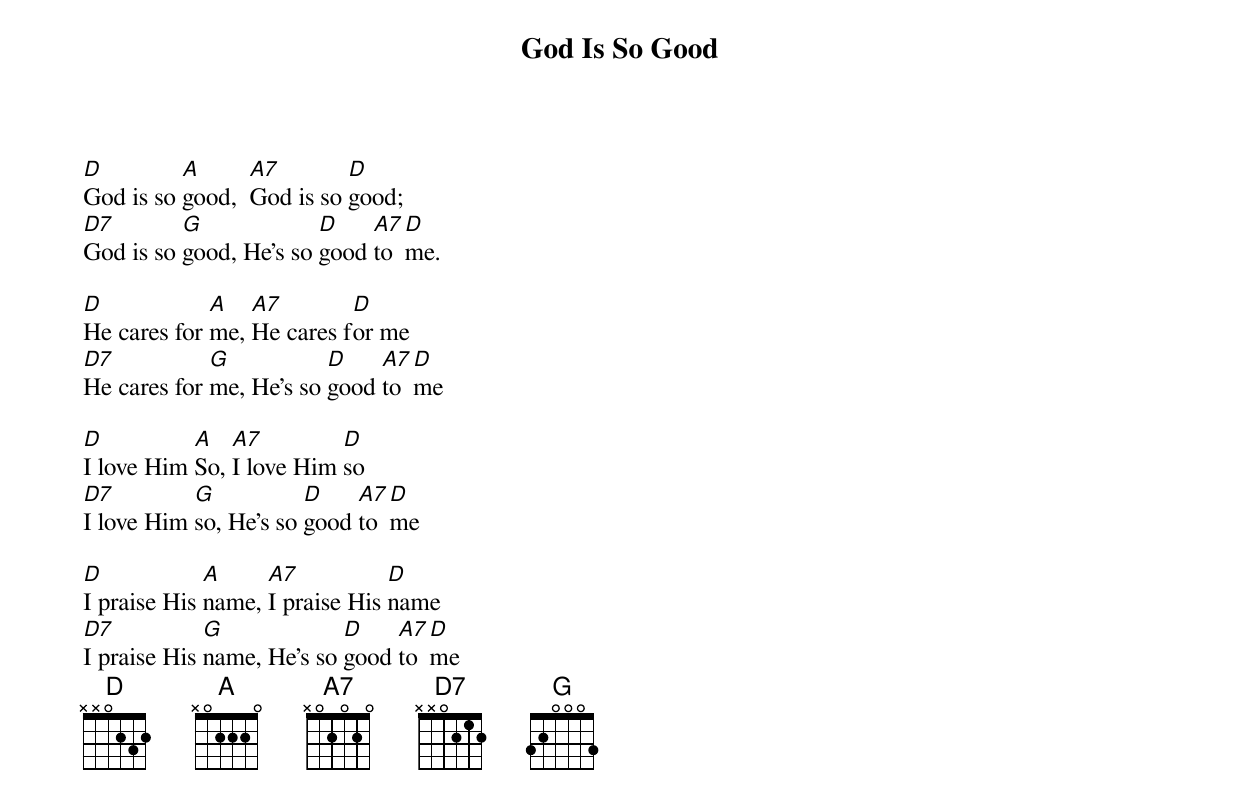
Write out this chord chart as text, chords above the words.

God Is So Good

D         A      A7        D
God is so good,  God is so good;
D7        G             D    A7 D
God is so good, He’s so good to me.

D            A   A7        D
He cares for me, He cares for me
D7           G           D    A7 D
He cares for me, He's so good to me

D          A   A7         D
I love Him So, I love Him so
D7         G           D    A7 D
I love Him so, He's so good to me

D            A     A7           D
I praise His name, I praise His name
D7           G             D    A7 D
I praise His name, He's so good to me
